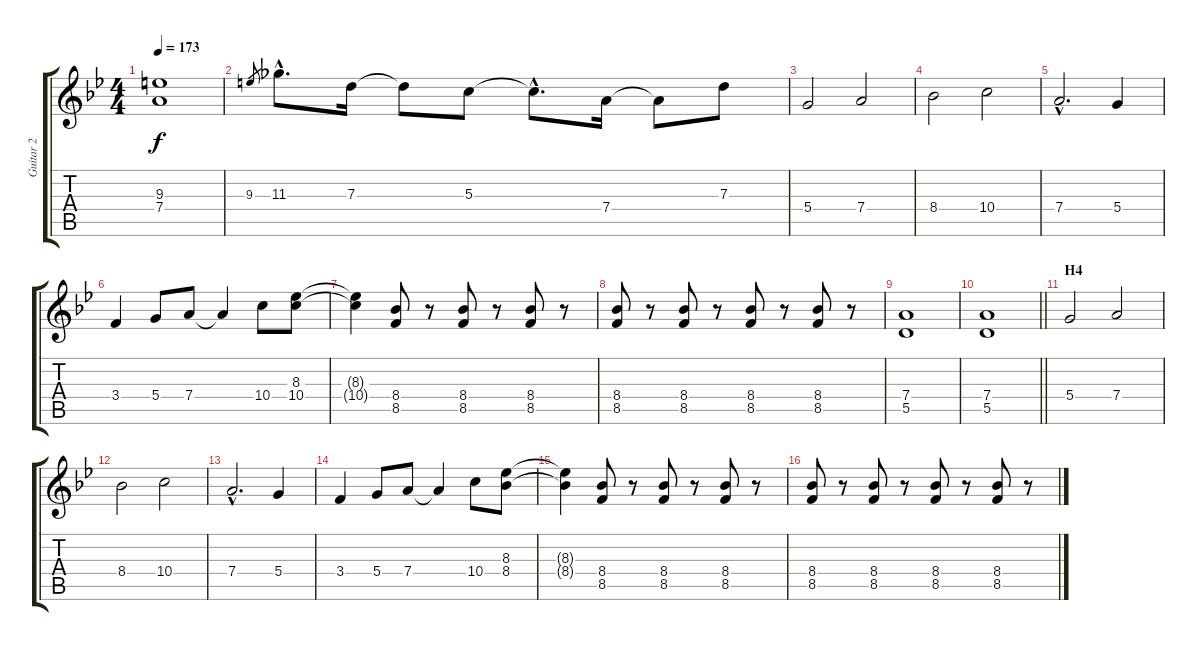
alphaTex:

\track ("Guitar 2" "Guitar 2") {instrument overdrivenguitar}
\staff {score tabs}
\tuning (E4 B3 G3 D3 A2 E2) {hide}
\ts (4 4)
\tempo 173
\clef g2
\ks bb
(9.3 7.4).1{dy f} |
9.3.8{gr} 11.3{hac}.8{d} 7.3.16 7.3{t}.8 5.3.8 5.3{hac t}.8{d} 7.4.16 7.4{t}.8 7.3.8 |
5.4.2 7.4.2 |
8.4.2 10.4.2 |
7.4{hac}.2{d} 5.4.4 |
3.4.4 5.4.8 7.4.8 7.4{t}.4 10.4.8 (8.3 10.4).8 |
(8.3{t} 10.4{t}).4 (8.4 8.5).8 r.8 (8.4 8.5).8 r.8 (8.4 8.5).8 r.8 |
(8.4 8.5).8 r.8 (8.4 8.5).8 r.8 (8.4 8.5).8 r.8 (8.4 8.5).8 r.8 |
(7.4 5.5).1 |
\barLineRight lightlight
(7.4 5.5).1 |
\section ("" "H4")
5.4.2 7.4.2 |
8.4.2 10.4.2 |
7.4{hac}.2{d} 5.4.4 |
3.4.4 5.4.8 7.4.8 7.4{t}.4 10.4.8 (8.3 8.4).8 |
(8.3{t} 8.4{t}).4 (8.4 8.5).8 r.8 (8.4 8.5).8 r.8 (8.4 8.5).8 r.8 |
(8.4 8.5).8 r.8 (8.4 8.5).8 r.8 (8.4 8.5).8 r.8 (8.4 8.5).8 r.8
